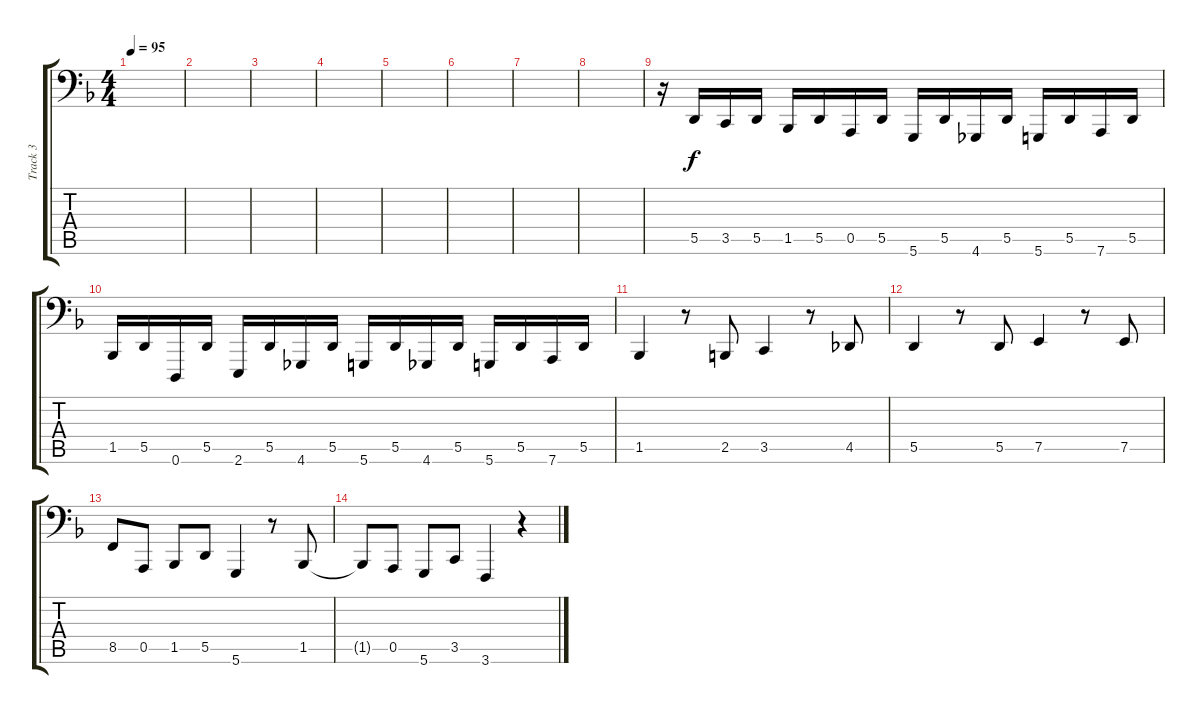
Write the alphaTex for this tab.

\track ("Track 3" "Track 3") {instrument churchorgan}
\staff {score tabs}
\tuning (E3 B2 G2 D2 A1 D1) {hide}
\ts (4 4)
\tempo 95
\clef f4
\ks dminor
|
|
|
|
|
|
|
|
r.16{volume 14} 5.5.16 3.5.16 5.5.16 1.5.16 5.5.16 0.5.16 5.5.16 5.6.16 5.5.16 4.6.16 5.5.16 5.6.16 5.5.16 7.6.16 5.5.16 |
1.5.16 5.5.16 0.6.16 5.5.16 2.6.16 5.5.16 4.6.16 5.5.16 5.6.16 5.5.16 4.6.16 5.5.16 5.6.16 5.5.16 7.6.16 5.5.16 |
1.5.4 r.8 2.5.8 3.5.4 r.8 4.5.8 |
5.5.4 r.8 5.5.8 7.5.4 r.8 7.5.8 |
8.5.8 0.5.8 1.5.8 5.5.8 5.6.4 r.8 1.5.8 |
1.5{t}.8 0.5.8 5.6.8 3.5.8 3.6.4 r.4
